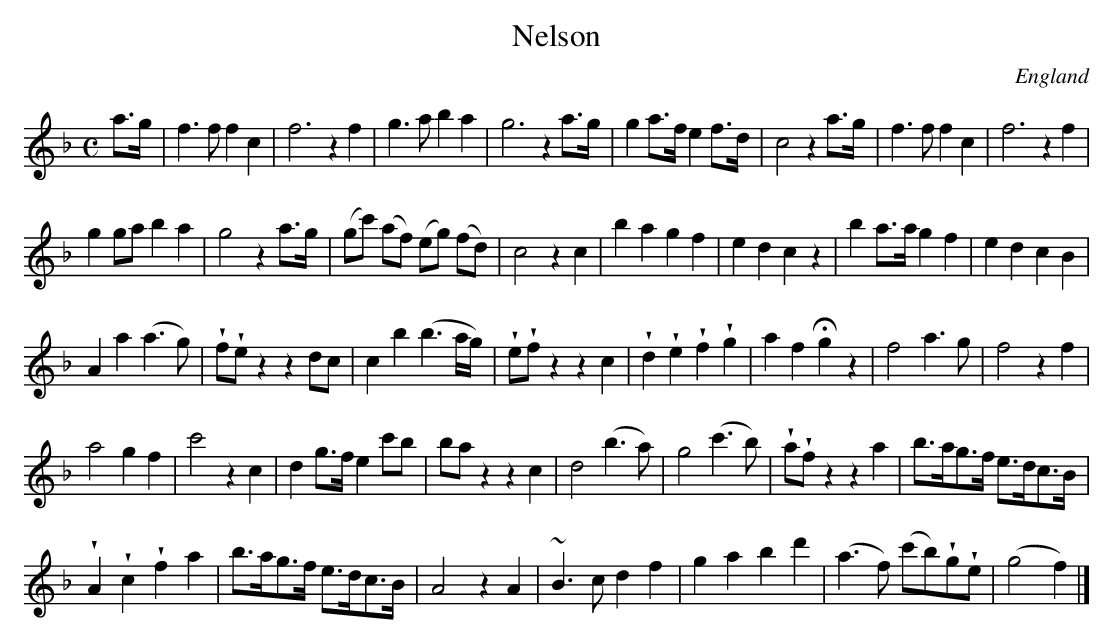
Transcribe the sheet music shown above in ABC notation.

X:1
T:Nelson
L:1/8
M:C
O:England
U:W = !wedge!
K:F major
a>g |\
f3f    f2c2   | f6     z2f2  | g3a        b2a2      | g6 z2a>g      |\
g2a>f  e2f>d  | c4z2   a>g   | f3f        f2c2      | f6 z2 f2      |
g2ga   b2a2   | g4     z2a>g | (gc') (af) (eg) (fd) | c4 z2c2       | \
b2a2   g2f2   | e2d2   c2z2  | b2a>a      g2f2      | e2d2 c2B2     |
A2a2   (a3g)  | WfWez2 z2dc  | c2b2       (b3a/g/)  | WeWfz2 z2c2   | \
Wd2We2 Wf2Wg2 | a2f2   Hg2z2 | f4         a3g       | f4 z2f2       |
a4     g2f2   | c'4    z2c2  | d2g>f      e2c'b     | baz2 z2c2     | \
d4     (b3a)  | g4    (c'3b) | WaWfz2     z2a2      | b>ag>f e>dc>B |
WA2Wc2 Wf2a2  | b>ag>f e>dc>B| A4         z2A2      | ~B3c   d2f2   | \
g2a2   b2d'2  | (a3f) (c'b)WgWe | (g4 f2) |]
